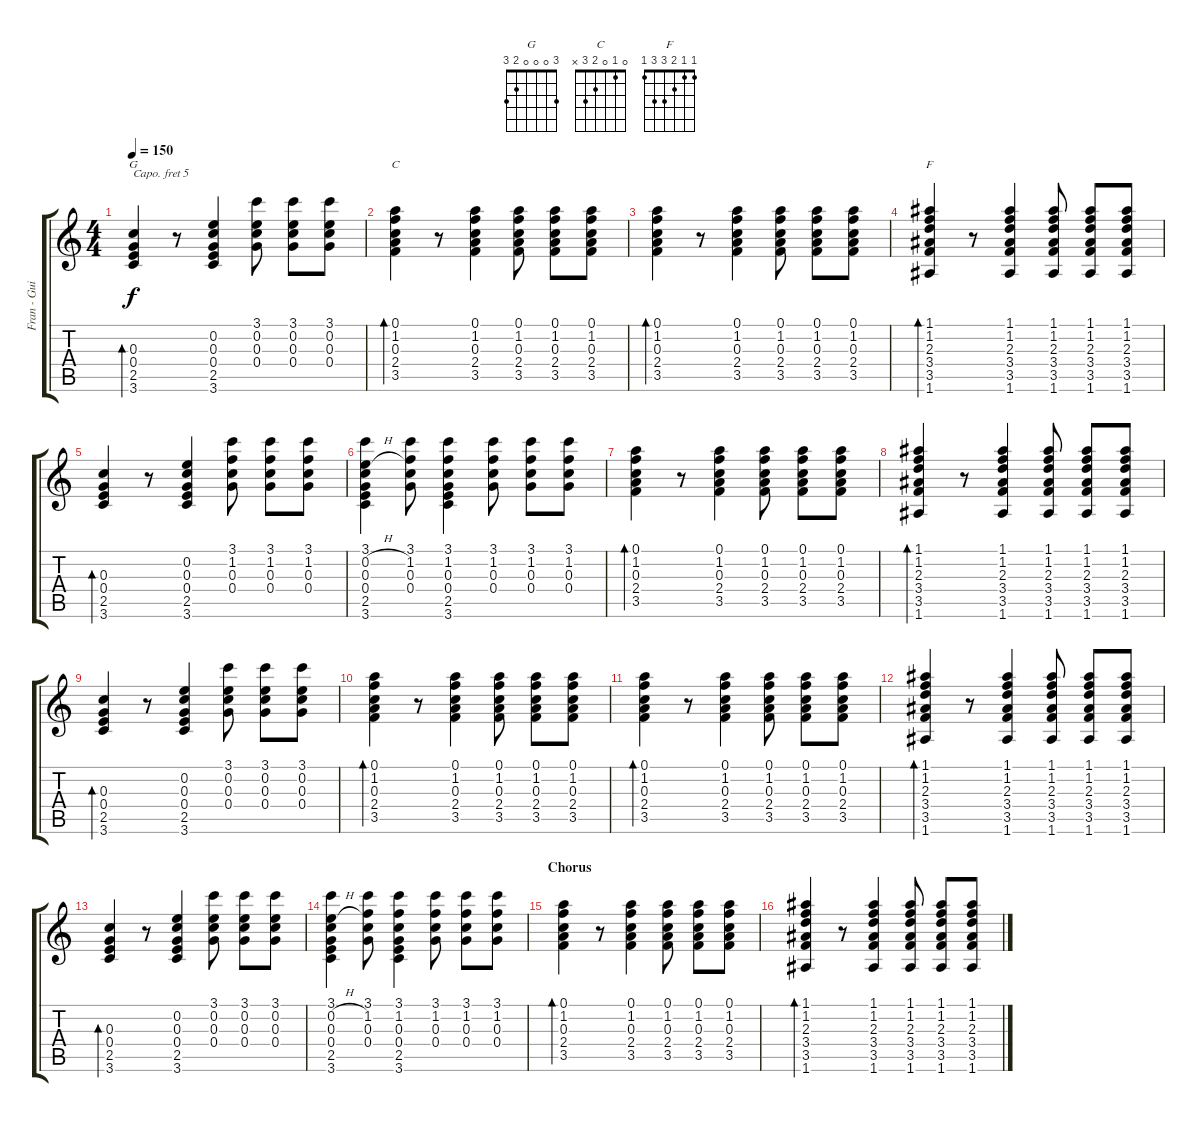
\track ("Fran - Guitare (capo 5)" "Fran - Gui") {instrument acousticguitarnylon}
\staff {score tabs}
\capo 5
\tuning (E4 B3 G3 D3 A2 E2) {hide}
\chord ("G" 3 0 0 0 2 3)
\chord ("C" 0 1 0 2 3 x)
\chord ("F" 1 1 2 3 3 1)
\ts (4 4)
\tempo 150
\clef g2
\ks c
(0.3 0.4 2.5 3.6).4{bd 60 ch "G" dy f} r.8 (0.2 0.3 0.4 2.5 3.6).4 (3.1 0.2 0.3 0.4).8 (3.1 0.2 0.3 0.4).8 (3.1 0.2 0.3 0.4).8 |
(0.1 1.2 0.3 2.4 3.5).4{bd 60 ch "C"} r.8 (0.1 1.2 0.3 2.4 3.5).4 (0.1 1.2 0.3 2.4 3.5).8 (0.1 1.2 0.3 2.4 3.5).8 (0.1 1.2 0.3 2.4 3.5).8 |
(0.1 1.2 0.3 2.4 3.5).4{bd 60} r.8 (0.1 1.2 0.3 2.4 3.5).4 (0.1 1.2 0.3 2.4 3.5).8 (0.1 1.2 0.3 2.4 3.5).8 (0.1 1.2 0.3 2.4 3.5).8 |
(1.1 1.2 2.3 3.4 3.5 1.6).4{bd 60 ch "F"} r.8 (1.1 1.2 2.3 3.4 3.5 1.6).4 (1.1 1.2 2.3 3.4 3.5 1.6).8 (1.1 1.2 2.3 3.4 3.5 1.6).8 (1.1 1.2 2.3 3.4 3.5 1.6).8 |
(0.3 0.4 2.5 3.6).4{bd 60} r.8 (0.2 0.3 0.4 2.5 3.6).4 (3.1 1.2 0.3 0.4).8 (3.1 1.2 0.3 0.4).8 (3.1 1.2 0.3 0.4).8 |
(3.1 0.2{h} 0.3 0.4 2.5 3.6).4 (3.1 1.2 0.3 0.4).8 (3.1 1.2 0.3 0.4 2.5 3.6).4 (3.1 1.2 0.3 0.4).8 (3.1 1.2 0.3 0.4).8 (3.1 1.2 0.3 0.4).8 |
(0.1 1.2 0.3 2.4 3.5).4{bd 60} r.8 (0.1 1.2 0.3 2.4 3.5).4 (0.1 1.2 0.3 2.4 3.5).8 (0.1 1.2 0.3 2.4 3.5).8 (0.1 1.2 0.3 2.4 3.5).8 |
(1.1 1.2 2.3 3.4 3.5 1.6).4{bd 60} r.8 (1.1 1.2 2.3 3.4 3.5 1.6).4 (1.1 1.2 2.3 3.4 3.5 1.6).8 (1.1 1.2 2.3 3.4 3.5 1.6).8 (1.1 1.2 2.3 3.4 3.5 1.6).8 |
(0.3 0.4 2.5 3.6).4{bd 60} r.8 (0.2 0.3 0.4 2.5 3.6).4 (3.1 0.2 0.3 0.4).8 (3.1 0.2 0.3 0.4).8 (3.1 0.2 0.3 0.4).8 |
(0.1 1.2 0.3 2.4 3.5).4{bd 60} r.8 (0.1 1.2 0.3 2.4 3.5).4 (0.1 1.2 0.3 2.4 3.5).8 (0.1 1.2 0.3 2.4 3.5).8 (0.1 1.2 0.3 2.4 3.5).8 |
(0.1 1.2 0.3 2.4 3.5).4{bd 60} r.8 (0.1 1.2 0.3 2.4 3.5).4 (0.1 1.2 0.3 2.4 3.5).8 (0.1 1.2 0.3 2.4 3.5).8 (0.1 1.2 0.3 2.4 3.5).8 |
(1.1 1.2 2.3 3.4 3.5 1.6).4{bd 60} r.8 (1.1 1.2 2.3 3.4 3.5 1.6).4 (1.1 1.2 2.3 3.4 3.5 1.6).8 (1.1 1.2 2.3 3.4 3.5 1.6).8 (1.1 1.2 2.3 3.4 3.5 1.6).8 |
(0.3 0.4 2.5 3.6).4{bd 60} r.8 (0.2 0.3 0.4 2.5 3.6).4 (3.1 0.2 0.3 0.4).8 (3.1 0.2 0.3 0.4).8 (3.1 0.2 0.3 0.4).8 |
(3.1 0.2{h} 0.3 0.4 2.5 3.6).4 (3.1 1.2 0.3 0.4).8 (3.1 1.2 0.3 0.4 2.5 3.6).4 (3.1 1.2 0.3 0.4).8 (3.1 1.2 0.3 0.4).8 (3.1 1.2 0.3 0.4).8 |
\section ("" "Chorus")
(0.1 1.2 0.3 2.4 3.5).4{bd 60} r.8 (0.1 1.2 0.3 2.4 3.5).4 (0.1 1.2 0.3 2.4 3.5).8 (0.1 1.2 0.3 2.4 3.5).8 (0.1 1.2 0.3 2.4 3.5).8 |
(1.1 1.2 2.3 3.4 3.5 1.6).4{bd 60} r.8 (1.1 1.2 2.3 3.4 3.5 1.6).4 (1.1 1.2 2.3 3.4 3.5 1.6).8 (1.1 1.2 2.3 3.4 3.5 1.6).8 (1.1 1.2 2.3 3.4 3.5 1.6).8
